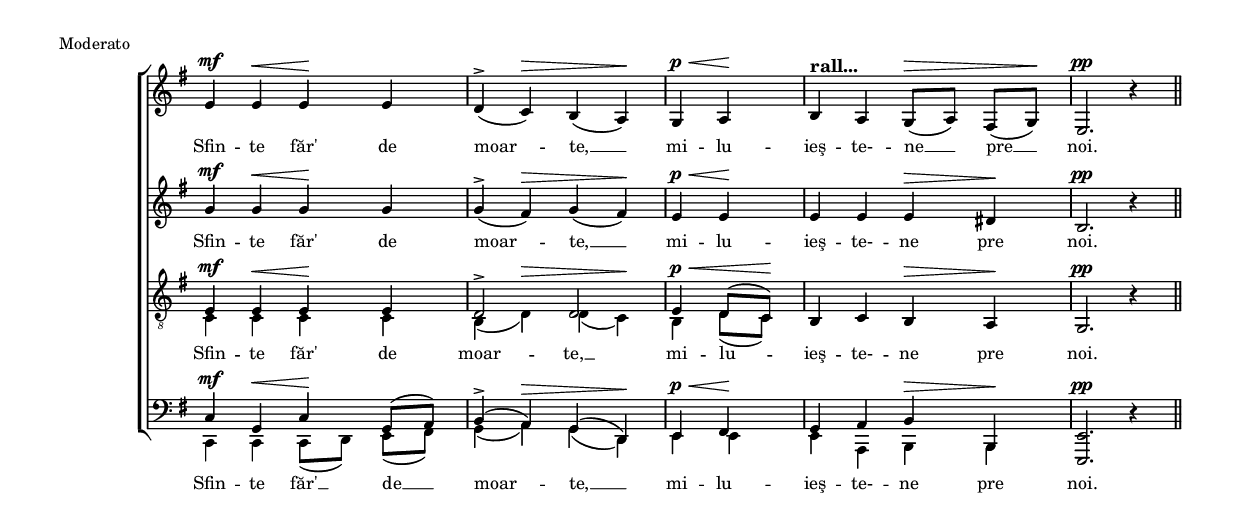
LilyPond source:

\version "2.12.0"
\include "defines.ly"
midiTempo = 
  \midi {
    \context {
      \Score
      tempoWholesPerMinute = #(ly:make-moment 90 4)
      }
    }


\include "preamble.ly"

\header {
  meter = "Moderato"
}

global = {
  \globalPreamble
  \key g \major
  \override Staff.TimeSignature #'stencil = #ly:text-interface::print
  \override Staff.TimeSignature #'text = #""
  \time 2/4
}

sopWords = \lyricmode {
  Sfin -- te făr' de moar -- te, __
  mi -- lu -- ieş -- te- -- ne __ pre __ noi.
}

altoWords = \lyricmode {
  Sfin -- te făr' de moar -- te, __
  mi -- lu -- ieş -- te- -- ne pre noi.
}

tenorWords = \altoWords

bassWords = \lyricmode {
  Sfin -- te făr' __ de __ moar -- te, __
  mi -- lu -- ieş -- te- -- ne pre noi.
}

sopMusic = \relative {
  \cadenzaOn

  % Sfinte făr' de moarte
  e'4^\mf e^\< e\! e \bar "|"
  d(^\accent c)^\> b( a)\! \bar "|"

  % Miluieşte-ne pre noi.
  g^\p^\< a\! \bar "|"
  b^\rallMarkup a g8([^\> a)] fis([ g)]\! \bar "|"
  e2.^\pp r4 \bar "||"
}

altoMusic = \relative {
  \cadenzaOn

  % Sfinte făr' de moarte
  g'4^\mf g^\< g\! g
  g(^\accent fis)^\> g( fis)\!

  % Miluieşte-ne pre noi.
  e^\p^\< e\!
  e e e^\> dis\!
  b2.^\pp r4
}

tenorMusic = \relative {
  \cadenzaOn

  % Sfinte făr' de moarte
  <<
    {
      \voiceOne
      e4^\mf e^\< e\! e
      d2^\accent d
    }
    \new Voice = "split" {
      \voiceTwo
      c4 c c c
      b( d)^\> d( c)\!
    }
  >>
  \oneVoice

  % Miluieşte-ne pre noi.
  <<
    {
      \voiceOne
      e^\p^\< d8([ c)]\!
    }
    \new Voice = "split" {
      \voiceTwo
      b4 d8([ c)]
    }
  >>
  \oneVoice

  b4 c b^\> a\!
  g2.^\pp r4
}

bassMusic = \relative {
  \cadenzaOn

  % Sfinte făr' de moarte
  <<
    {
      \voiceOne
      c4^\mf g^\< c\! g8([ a)]
      b4(^\accent a)^\> g( d)\!
    }
    \new Voice = "split" {
      \voiceTwo
      c c c8([ d)] e([ fis)]
      g4( a) g( d)
    }
  >>
  \oneVoice

  % Miluieşte-ne pre noi.
  <<
    {
      \voiceOne
      e^\p^\< fis\!
      g a b^\> b,\!
    }
    \new Voice = "split" {
      \voiceTwo
      e e
      e a, b b
    }
  >>
  \oneVoice
  <e e,>2.^\pp
  r4
}

\include "four-staves.ly"
